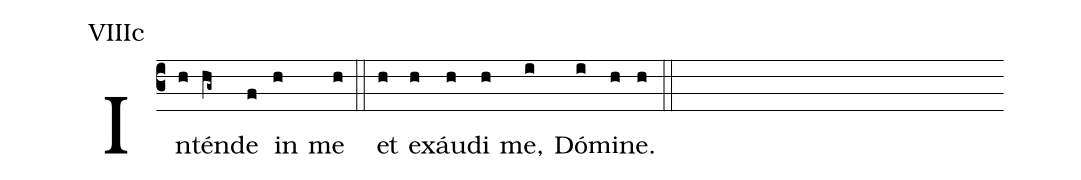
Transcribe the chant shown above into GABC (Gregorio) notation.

annotation: VIIIc;
%%
(c3)In(h)tén(hg~)de(f) in(h) me(h) (::) et(h) e(h)xáu(h)di(h) me,(i) Dó(i)mi(h)ne.(h) (::)
